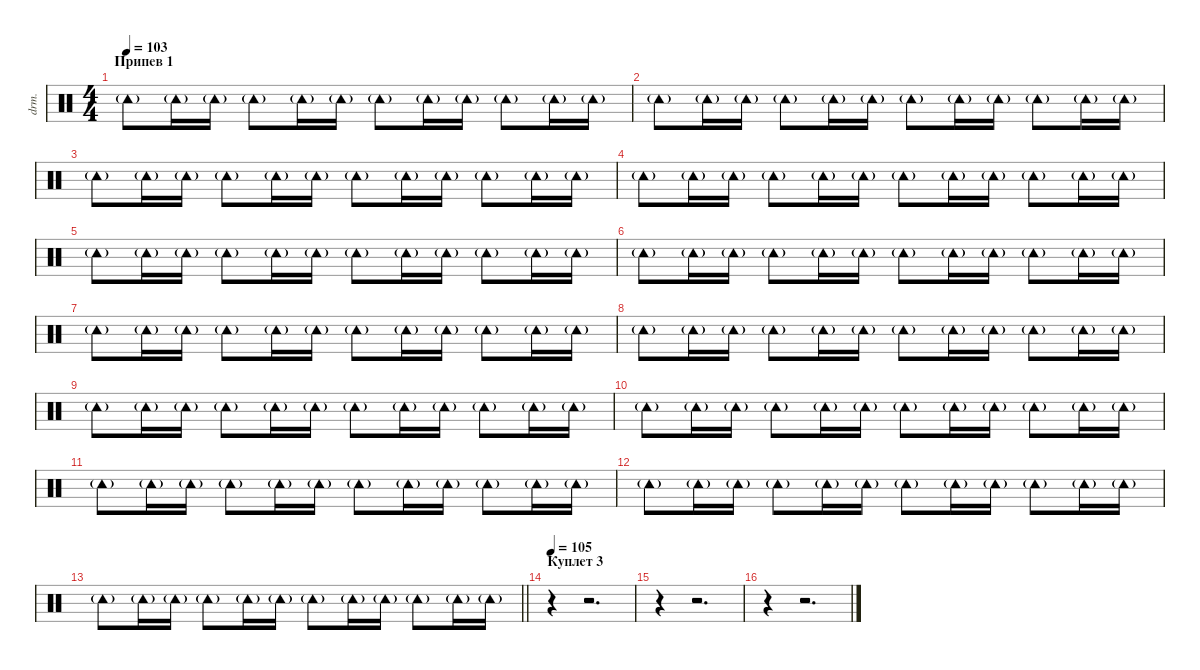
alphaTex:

\defaultSystemsLayout 4
\hideDynamics
\bracketExtendMode nobrackets
\track ("Бубен" "drm.") {instrument percussion}
\staff {score}
\articulation defaults
\ts (4 4)
\section ("" "Припев 1")
\tempo 103
\clef neutral
\ks c "Tambourine (hit)"{g}.8{dy mp} "Tambourine (hit)"{g}.16 "Tambourine (hit)"{g}.16 "Tambourine (hit)"{g}.8 "Tambourine (hit)"{g}.16 "Tambourine (hit)"{g}.16 "Tambourine (hit)"{g}.8 "Tambourine (hit)"{g}.16 "Tambourine (hit)"{g}.16 "Tambourine (hit)"{g}.8 "Tambourine (hit)"{g}.16 "Tambourine (hit)"{g}.16
|
"Tambourine (hit)"{g}.8 "Tambourine (hit)"{g}.16 "Tambourine (hit)"{g}.16 "Tambourine (hit)"{g}.8 "Tambourine (hit)"{g}.16 "Tambourine (hit)"{g}.16 "Tambourine (hit)"{g}.8 "Tambourine (hit)"{g}.16 "Tambourine (hit)"{g}.16 "Tambourine (hit)"{g}.8 "Tambourine (hit)"{g}.16 "Tambourine (hit)"{g}.16 |
"Tambourine (hit)"{g}.8 "Tambourine (hit)"{g}.16 "Tambourine (hit)"{g}.16 "Tambourine (hit)"{g}.8 "Tambourine (hit)"{g}.16 "Tambourine (hit)"{g}.16 "Tambourine (hit)"{g}.8 "Tambourine (hit)"{g}.16 "Tambourine (hit)"{g}.16 "Tambourine (hit)"{g}.8 "Tambourine (hit)"{g}.16 "Tambourine (hit)"{g}.16 |
"Tambourine (hit)"{g}.8 "Tambourine (hit)"{g}.16 "Tambourine (hit)"{g}.16 "Tambourine (hit)"{g}.8 "Tambourine (hit)"{g}.16 "Tambourine (hit)"{g}.16 "Tambourine (hit)"{g}.8 "Tambourine (hit)"{g}.16 "Tambourine (hit)"{g}.16 "Tambourine (hit)"{g}.8 "Tambourine (hit)"{g}.16 "Tambourine (hit)"{g}.16 |
"Tambourine (hit)"{g}.8 "Tambourine (hit)"{g}.16 "Tambourine (hit)"{g}.16 "Tambourine (hit)"{g}.8 "Tambourine (hit)"{g}.16 "Tambourine (hit)"{g}.16 "Tambourine (hit)"{g}.8 "Tambourine (hit)"{g}.16 "Tambourine (hit)"{g}.16 "Tambourine (hit)"{g}.8 "Tambourine (hit)"{g}.16 "Tambourine (hit)"{g}.16 |
"Tambourine (hit)"{g}.8 "Tambourine (hit)"{g}.16 "Tambourine (hit)"{g}.16 "Tambourine (hit)"{g}.8 "Tambourine (hit)"{g}.16 "Tambourine (hit)"{g}.16 "Tambourine (hit)"{g}.8 "Tambourine (hit)"{g}.16 "Tambourine (hit)"{g}.16 "Tambourine (hit)"{g}.8 "Tambourine (hit)"{g}.16 "Tambourine (hit)"{g}.16 |
"Tambourine (hit)"{g}.8 "Tambourine (hit)"{g}.16 "Tambourine (hit)"{g}.16 "Tambourine (hit)"{g}.8 "Tambourine (hit)"{g}.16 "Tambourine (hit)"{g}.16 "Tambourine (hit)"{g}.8 "Tambourine (hit)"{g}.16 "Tambourine (hit)"{g}.16 "Tambourine (hit)"{g}.8 "Tambourine (hit)"{g}.16 "Tambourine (hit)"{g}.16 |
"Tambourine (hit)"{g}.8 "Tambourine (hit)"{g}.16 "Tambourine (hit)"{g}.16 "Tambourine (hit)"{g}.8 "Tambourine (hit)"{g}.16 "Tambourine (hit)"{g}.16 "Tambourine (hit)"{g}.8 "Tambourine (hit)"{g}.16 "Tambourine (hit)"{g}.16 "Tambourine (hit)"{g}.8 "Tambourine (hit)"{g}.16 "Tambourine (hit)"{g}.16 |
"Tambourine (hit)"{g}.8 "Tambourine (hit)"{g}.16 "Tambourine (hit)"{g}.16 "Tambourine (hit)"{g}.8 "Tambourine (hit)"{g}.16 "Tambourine (hit)"{g}.16 "Tambourine (hit)"{g}.8 "Tambourine (hit)"{g}.16 "Tambourine (hit)"{g}.16 "Tambourine (hit)"{g}.8 "Tambourine (hit)"{g}.16 "Tambourine (hit)"{g}.16 |
"Tambourine (hit)"{g}.8 "Tambourine (hit)"{g}.16 "Tambourine (hit)"{g}.16 "Tambourine (hit)"{g}.8 "Tambourine (hit)"{g}.16 "Tambourine (hit)"{g}.16 "Tambourine (hit)"{g}.8 "Tambourine (hit)"{g}.16 "Tambourine (hit)"{g}.16 "Tambourine (hit)"{g}.8 "Tambourine (hit)"{g}.16 "Tambourine (hit)"{g}.16 |
"Tambourine (hit)"{g}.8 "Tambourine (hit)"{g}.16 "Tambourine (hit)"{g}.16 "Tambourine (hit)"{g}.8 "Tambourine (hit)"{g}.16 "Tambourine (hit)"{g}.16 "Tambourine (hit)"{g}.8 "Tambourine (hit)"{g}.16 "Tambourine (hit)"{g}.16 "Tambourine (hit)"{g}.8 "Tambourine (hit)"{g}.16 "Tambourine (hit)"{g}.16 |
"Tambourine (hit)"{g}.8 "Tambourine (hit)"{g}.16 "Tambourine (hit)"{g}.16 "Tambourine (hit)"{g}.8 "Tambourine (hit)"{g}.16 "Tambourine (hit)"{g}.16 "Tambourine (hit)"{g}.8 "Tambourine (hit)"{g}.16 "Tambourine (hit)"{g}.16 "Tambourine (hit)"{g}.8 "Tambourine (hit)"{g}.16 "Tambourine (hit)"{g}.16 |
\barLineRight lightlight "Tambourine (hit)"{g}.8 "Tambourine (hit)"{g}.16 "Tambourine (hit)"{g}.16 "Tambourine (hit)"{g}.8 "Tambourine (hit)"{g}.16 "Tambourine (hit)"{g}.16 "Tambourine (hit)"{g}.8 "Tambourine (hit)"{g}.16 "Tambourine (hit)"{g}.16 "Tambourine (hit)"{g}.8 "Tambourine (hit)"{g}.16 "Tambourine (hit)"{g}.16
|
\section ("" "Куплет 3")
\tempo 105
r.4 r.2{d} |
r.4 r.2{d} |
r.4 r.2{d}
